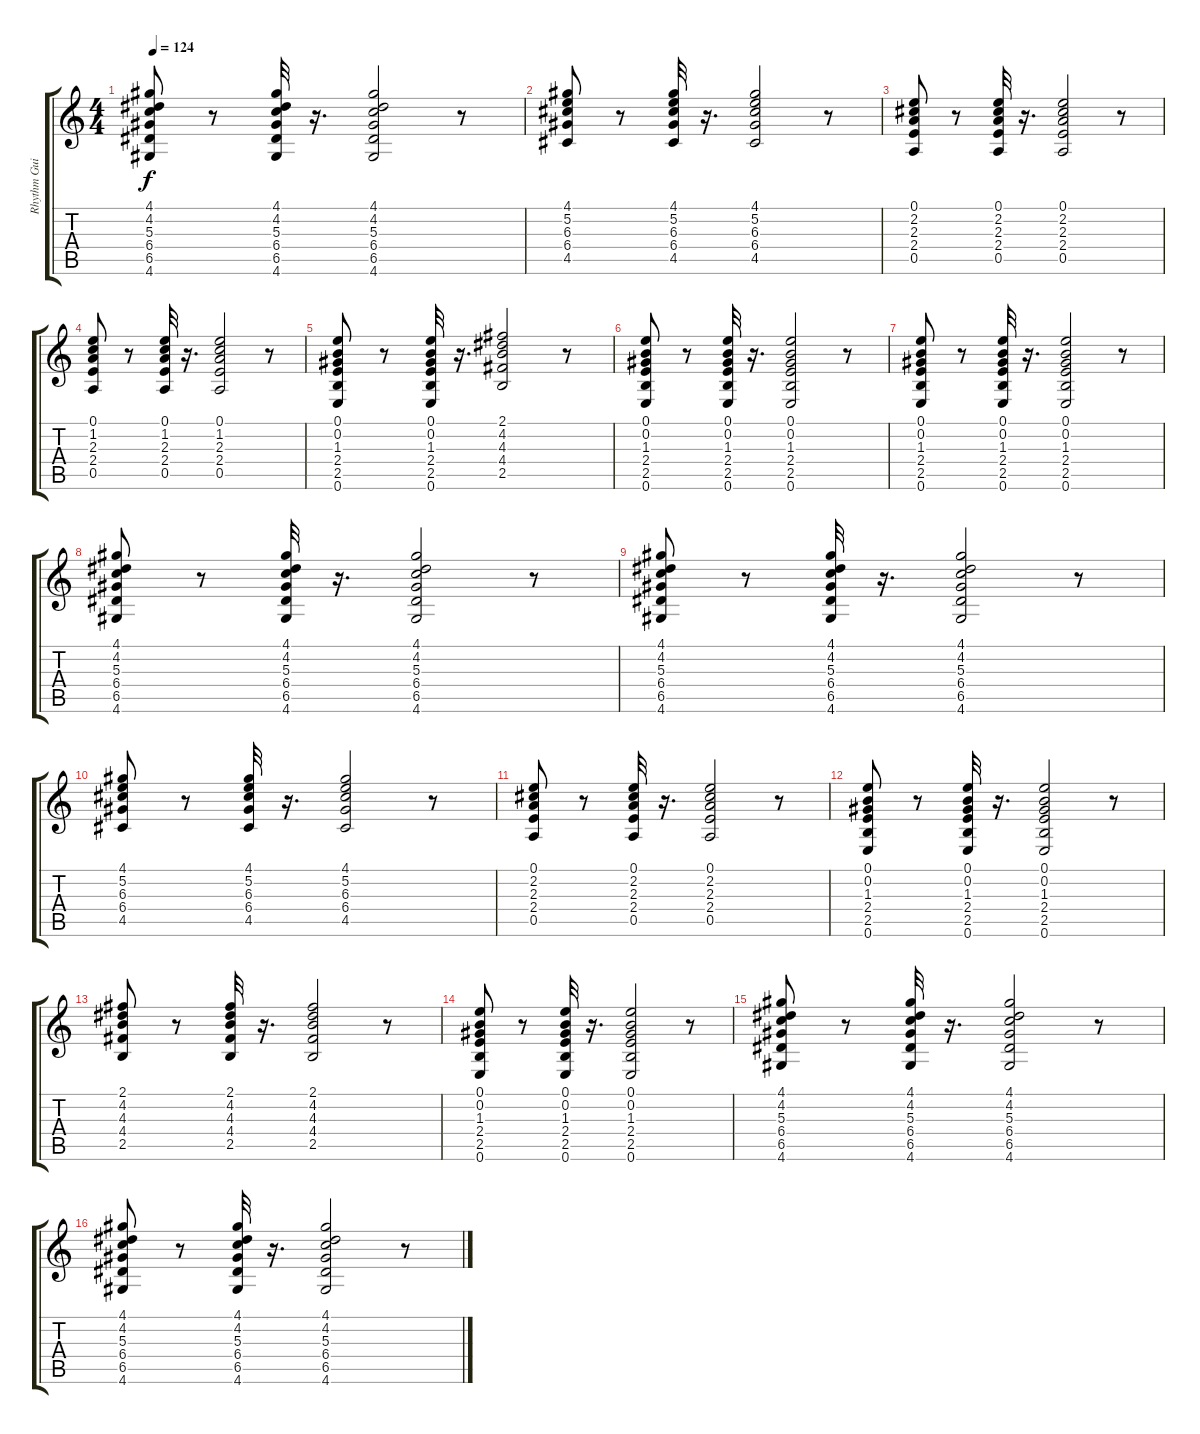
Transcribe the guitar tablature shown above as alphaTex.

\track ("Rhythm Guitar" "Rhythm Gui") {instrument acousticguitarsteel}
\staff {score tabs}
\tuning (E4 B3 G3 D3 A2 E2) {hide}
\ts (4 4)
\tempo 124
\clef g2
\ks c
(4.1 4.2 5.3 6.4 6.5 4.6).8{dy f} r.8 (4.1 4.2 5.3 6.4 6.5 4.6).32 r.16{d} (4.1 4.2 5.3 6.4 6.5 4.6).2 r.8 |
(4.1 5.2 6.3 6.4 4.5).8 r.8 (4.1 5.2 6.3 6.4 4.5).32 r.16{d} (4.1 5.2 6.3 6.4 4.5).2 r.8 |
(0.1 2.2 2.3 2.4 0.5).8 r.8 (0.1 2.2 2.3 2.4 0.5).32 r.16{d} (0.1 2.2 2.3 2.4 0.5).2 r.8 |
(0.1 1.2 2.3 2.4 0.5).8 r.8 (0.1 1.2 2.3 2.4 0.5).32 r.16{d} (0.1 1.2 2.3 2.4 0.5).2 r.8 |
(0.1 0.2 1.3 2.4 2.5 0.6).8 r.8 (0.1 0.2 1.3 2.4 2.5 0.6).32 r.16{d} (2.1 4.2 4.3 4.4 2.5).2 r.8 |
(0.1 0.2 1.3 2.4 2.5 0.6).8 r.8 (0.1 0.2 1.3 2.4 2.5 0.6).32 r.16{d} (0.1 0.2 1.3 2.4 2.5 0.6).2 r.8 |
(0.1 0.2 1.3 2.4 2.5 0.6).8 r.8 (0.1 0.2 1.3 2.4 2.5 0.6).32 r.16{d} (0.1 0.2 1.3 2.4 2.5 0.6).2 r.8 |
(4.1 4.2 5.3 6.4 6.5 4.6).8 r.8 (4.1 4.2 5.3 6.4 6.5 4.6).32 r.16{d} (4.1 4.2 5.3 6.4 6.5 4.6).2 r.8 |
(4.1 4.2 5.3 6.4 6.5 4.6).8 r.8 (4.1 4.2 5.3 6.4 6.5 4.6).32 r.16{d} (4.1 4.2 5.3 6.4 6.5 4.6).2 r.8 |
(4.1 5.2 6.3 6.4 4.5).8 r.8 (4.1 5.2 6.3 6.4 4.5).32 r.16{d} (4.1 5.2 6.3 6.4 4.5).2 r.8 |
(0.1 2.2 2.3 2.4 0.5).8 r.8 (0.1 2.2 2.3 2.4 0.5).32 r.16{d} (0.1 2.2 2.3 2.4 0.5).2 r.8 |
(0.1 0.2 1.3 2.4 2.5 0.6).8 r.8 (0.1 0.2 1.3 2.4 2.5 0.6).32 r.16{d} (0.1 0.2 1.3 2.4 2.5 0.6).2 r.8 |
(2.1 4.2 4.3 4.4 2.5).8 r.8 (2.1 4.2 4.3 4.4 2.5).32 r.16{d} (2.1 4.2 4.3 4.4 2.5).2 r.8 |
(0.1 0.2 1.3 2.4 2.5 0.6).8 r.8 (0.1 0.2 1.3 2.4 2.5 0.6).32 r.16{d} (0.1 0.2 1.3 2.4 2.5 0.6).2 r.8 |
(4.1 4.2 5.3 6.4 6.5 4.6).8 r.8 (4.1 4.2 5.3 6.4 6.5 4.6).32 r.16{d} (4.1 4.2 5.3 6.4 6.5 4.6).2 r.8 |
(4.1 4.2 5.3 6.4 6.5 4.6).8 r.8 (4.1 4.2 5.3 6.4 6.5 4.6).32 r.16{d} (4.1 4.2 5.3 6.4 6.5 4.6).2 r.8
